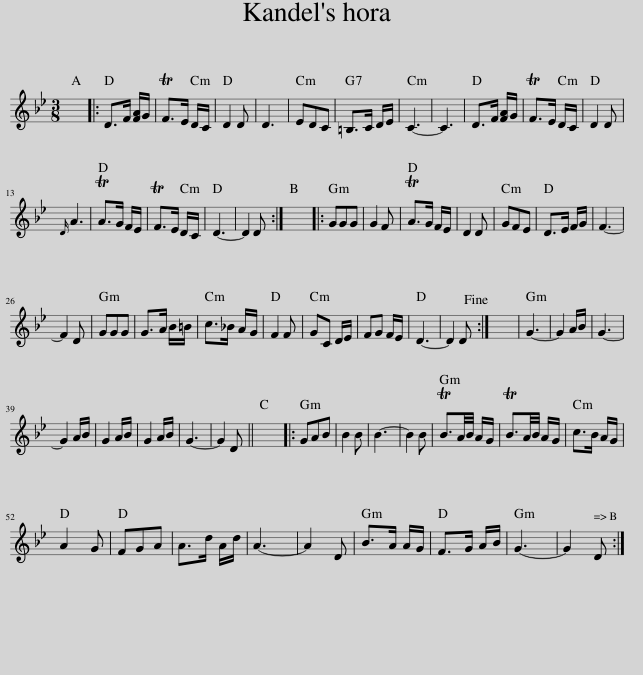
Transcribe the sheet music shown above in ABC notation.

X:1
L:1/8
M:3/8
I:linebreak $
K:Bb
V:1 treble
V:1
 x3 |: D>F [FA]/G/ | TF>E D/C/ | D2 D | D3 | %5
 EDC | =B,>C D/E/ | C3- | C3 | D>F [FA]/G/ | %10
 TF>E D/C/ | D2 D |${D} A3 | TA>G F/E/ | TF>E D/C/ | %15
 D3- | D2 D :| x3 |: GGG | G2 F | %20
 TA>G F/E/ | D2 D | GFE | D>E F/G/ | F3- |$ %25
 F2 D | GGG | G>A B/=B/ | c>_B A/G/ | F2 F | %30
 GC D/E/ | FG F/E/ | D3- | D2 D!fine! :| x3 | %35
 G3- | G2 A/B/ | G3- |$ G2 A/B/ | G2 A/B/ | %40
 G2 A/B/ | G3- | G2 D || x3 |: GAB | %45
 B2 B | B3- | B2 B | TB3/2A/4B/4 A/G/ | TB3/2A/4B/4 A/G/ | %50
 c>B A/G/ |$ A2 G | FGA | A>d A/d/ | A3- | %55
 A2 D | B>A A/G/ | F>G A/B/ | G3- | G2 D :| %60
